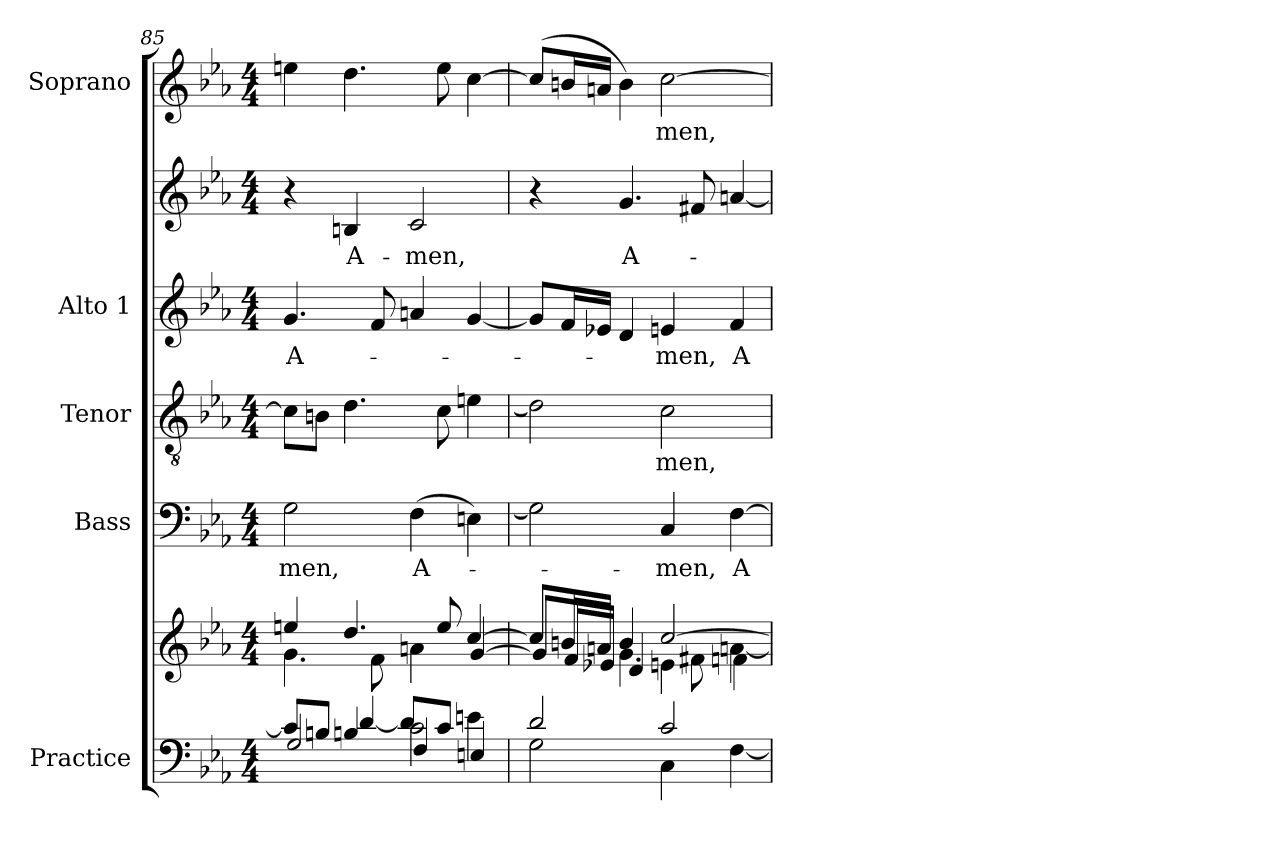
**kern	**kern	**kern	**text	**kern	**text	**kern	**text	**kern	**text	**kern	**text
*part5	*part5	*part4	*part4	*part3	*part3	*part2	*part2	*part2	*part2	*part1	*part1
*staff7	*staff6	*staff5	*staff5	*staff4	*staff4	*staff3	*staff3	*staff2	*staff2	*staff1	*staff1
*I"Practice	*	*I"Bass	*	*I"Tenor	*	*I"Alto 1	*	*	*	*I"Soprano	*
*	*	*I'B	*	*I'T	*	*I'A	*	*	*	*I'S	*
*clefF4	*clefG2	*clefF4	*	*clefGv2	*	*clefG2	*	*clefG2	*	*clefG2	*
*k[b-e-a-]	*k[b-e-a-]	*k[b-e-a-]	*	*k[b-e-a-]	*	*k[b-e-a-]	*	*k[b-e-a-]	*	*k[b-e-a-]	*
*E-:	*E-:	*E-:	*	*E-:	*	*E-:	*	*E-:	*	*E-:	*
*M4/4	*M4/4	*M4/4	*	*M4/4	*	*M4/4	*	*M4/4	*	*M4/4	*
=85	=85	=85	=85	=85	=85	=85	=85	=85	=85	=85	=85
*^	*^	*	*	*	*	*	*	*	*	*	*
*	*^	*	*^	*	*	*	*	*	*	*	*	*	*
!	!	!	!	!	!	!	!LO:LY:b	!	!	!	!LO:LY:b	!	!	!	!
4ryy	8c/L]	2G	4een/	4ryy	4.g\	2G	men,	8cL]	.	4.g	A-	4r	.	4een	.
.	8Bn/J	.	.	.	.	.	.	8BnJ	.	.	.	.	.	.	.
!	!	!	!	!	!	!	!	!	!	!	!	!	!LO:LY:b	!	!
4Bn/	[4d/	.	4.dd/	2.ryy	.	.	.	4.d	.	.	.	4Bn	A-	4.dd	.
.	.	.	.	.	8f\	.	.	.	.	8f	.	.	.	.	.
!	!	!	!	!	!	!	!LO:LY:b	!	!	!	!	!	!LO:LY:b	!	!
2c\	8d/L]	4F	.	.	4an\	(>4F	A-	.	.	4an	.	2c	-men,	.	.
.	8c/J	.	8ee/	.	.	.	.	8c	.	.	.	.	.	8ee	.
.	4en\	4En	[4cc/	.	[4g	4En)	.	4en	.	[4g	.	.	.	[4cc	.
*v	*v	*v	*	*	*	*	*	*	*	*	*	*	*	*	*
!!LO:LB:g=z
=86	=86	=86	=86	=86	=86	=86	=86	=86	=86	=86	=86	=86	=86
.	.	.	.	(>4qqGyy	.	.	.	.	.	.	.	.	.
*	*	*	*	*	*	*clefGv2	*	*	*	*	*	*	*
.	.	.	.	.	.	(>4qqdyy	.	4qqgyy	.	.	.	.	.
*^	*	*	*	*	*	*	*	*	*	*	*	*	*
2d	2G	8cc/L]	4ryy	8gL]	2G)	.	2d)	.	8gL]	.	4r	.	(<8cc/L]	.
.	.	16bn/L	.	16fL	.	.	.	.	16fL	.	.	.	16bn/L	.
.	.	16an/JJ	.	16e-XJJ	.	.	.	.	16e-XJJ	.	.	.	16an/JJ	.
!	!	!	!	!	!	!	!	!	!	!	!	!LO:LY:b	!	!
.	.	4b/	4.g\	4d/	.	.	.	.	4d	.	4.g	A-	4b)	.
!	!	!	!	!	!	!LO:LY:b	!	!LO:LY:b	!	!LO:LY:b	!	!	!	!LO:LY:b
2c/	4C\	[2cc/	.	4en\	4C	men,	2c	men,	4en	men,	.	.	[2cc	men,
.	.	.	8f#X\	.	.	.	.	.	.	.	8f#X	.	.	.
!	!	!	!	!	!	!LO:LY:b	!	!	!	!LO:LY:b	!	!	!	!
.	[4F	.	[4an\	4f\	[4F	A-	.	.	4f	A-	[4an	.	.	.
*v	*v	*	*	*	*	*	*	*	*	*	*	*	*	*
*	*v	*v	*v	*	*	*	*	*	*	*	*	*	*
=	=	=	=	=	=	=	=	=	=	=	=
*-	*-	*-	*-	*-	*-	*-	*-	*-	*-	*-	*-
